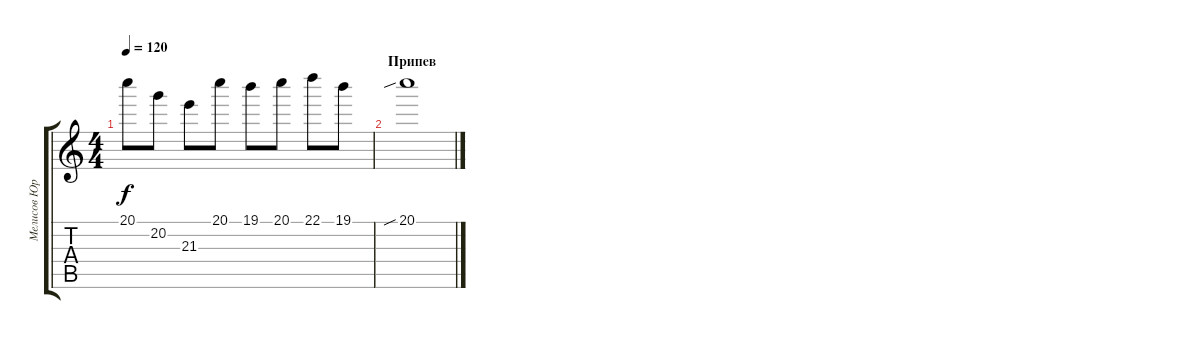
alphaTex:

\track ("Мелисов Юрий" "Мелисов Юр") {instrument distortionguitar}
\staff {score tabs}
\tuning (E4 B3 G3 D3 A2 E2) {hide}
\ts (4 4)
\tempo 120
\clef g2
\ks c
20.1.8{dy f} 20.2.8 21.3.8 20.1.8 19.1.8 20.1.8 22.1.8 19.1.8 |
\section ("" "Припев")
20.1{sib}.1{volume 0}
